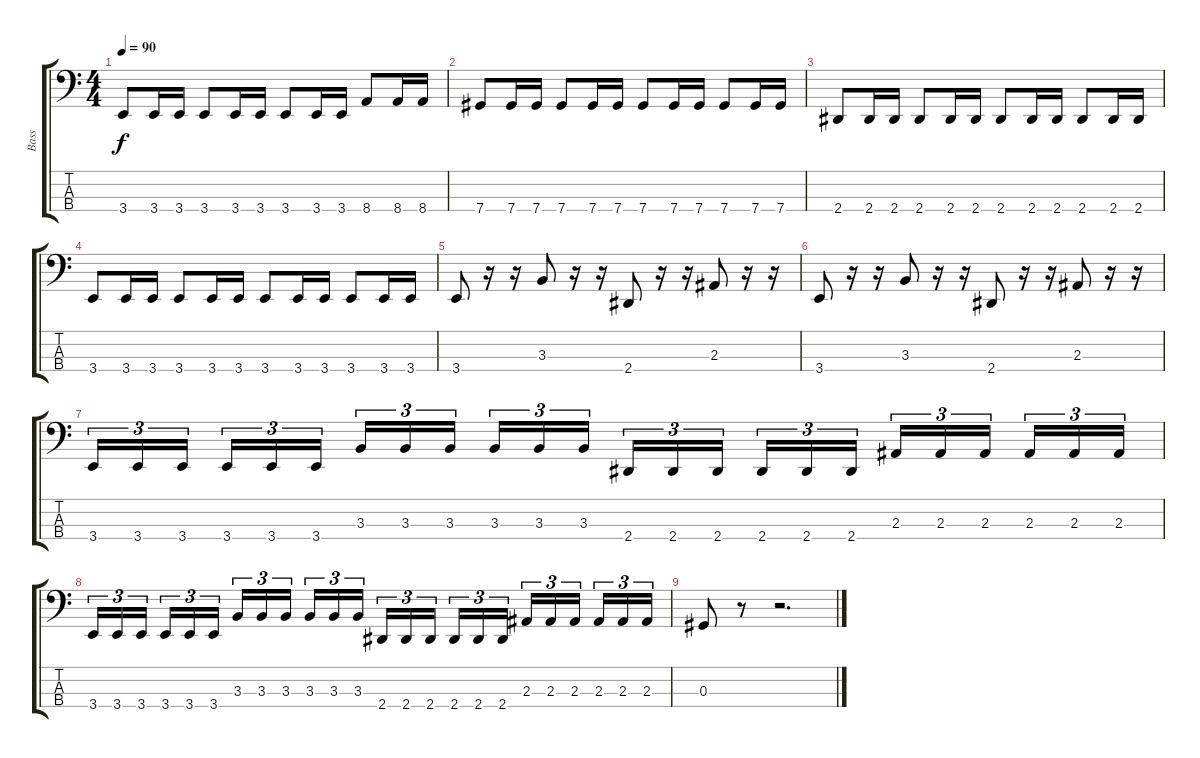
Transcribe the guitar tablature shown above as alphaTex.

\track ("Bass" "Bass") {instrument electricbassfinger}
\staff {score tabs}
\tuning (Gb2 Db2 Ab1 Db1) {hide}
\ts (4 4)
\tempo 90
\clef f4
\ks c
3.4.8{dy f} 3.4.16 3.4.16 3.4.8 3.4.16 3.4.16 3.4.8 3.4.16 3.4.16 8.4.8 8.4.16 8.4.16 |
7.4.8 7.4.16 7.4.16 7.4.8 7.4.16 7.4.16 7.4.8 7.4.16 7.4.16 7.4.8 7.4.16 7.4.16 |
2.4.8 2.4.16 2.4.16 2.4.8 2.4.16 2.4.16 2.4.8 2.4.16 2.4.16 2.4.8 2.4.16 2.4.16 |
3.4.8 3.4.16 3.4.16 3.4.8 3.4.16 3.4.16 3.4.8 3.4.16 3.4.16 3.4.8 3.4.16 3.4.16 |
3.4.8 r.16 r.16 3.3.8 r.16 r.16 2.4.8 r.16 r.16 2.3.8 r.16 r.16 |
3.4.8 r.16 r.16 3.3.8 r.16 r.16 2.4.8 r.16 r.16 2.3.8 r.16 r.16 |
3.4.16{tu (3 2)} 3.4.16{tu (3 2)} 3.4.16{tu (3 2) beam splitsecondary} 3.4.16{tu (3 2)} 3.4.16{tu (3 2)} 3.4.16{tu (3 2)} 3.3.16{tu (3 2)} 3.3.16{tu (3 2)} 3.3.16{tu (3 2) beam splitsecondary} 3.3.16{tu (3 2)} 3.3.16{tu (3 2)} 3.3.16{tu (3 2)} 2.4.16{tu (3 2)} 2.4.16{tu (3 2)} 2.4.16{tu (3 2) beam splitsecondary} 2.4.16{tu (3 2)} 2.4.16{tu (3 2)} 2.4.16{tu (3 2)} 2.3.16{tu (3 2)} 2.3.16{tu (3 2)} 2.3.16{tu (3 2) beam splitsecondary} 2.3.16{tu (3 2)} 2.3.16{tu (3 2)} 2.3.16{tu (3 2)} |
3.4.16{tu (3 2)} 3.4.16{tu (3 2)} 3.4.16{tu (3 2) beam splitsecondary} 3.4.16{tu (3 2)} 3.4.16{tu (3 2)} 3.4.16{tu (3 2)} 3.3.16{tu (3 2)} 3.3.16{tu (3 2)} 3.3.16{tu (3 2) beam splitsecondary} 3.3.16{tu (3 2)} 3.3.16{tu (3 2)} 3.3.16{tu (3 2)} 2.4.16{tu (3 2)} 2.4.16{tu (3 2)} 2.4.16{tu (3 2) beam splitsecondary} 2.4.16{tu (3 2)} 2.4.16{tu (3 2)} 2.4.16{tu (3 2)} 2.3.16{tu (3 2)} 2.3.16{tu (3 2)} 2.3.16{tu (3 2) beam splitsecondary} 2.3.16{tu (3 2)} 2.3.16{tu (3 2)} 2.3.16{tu (3 2)} |
0.3.8 r.8 r.2{d}
